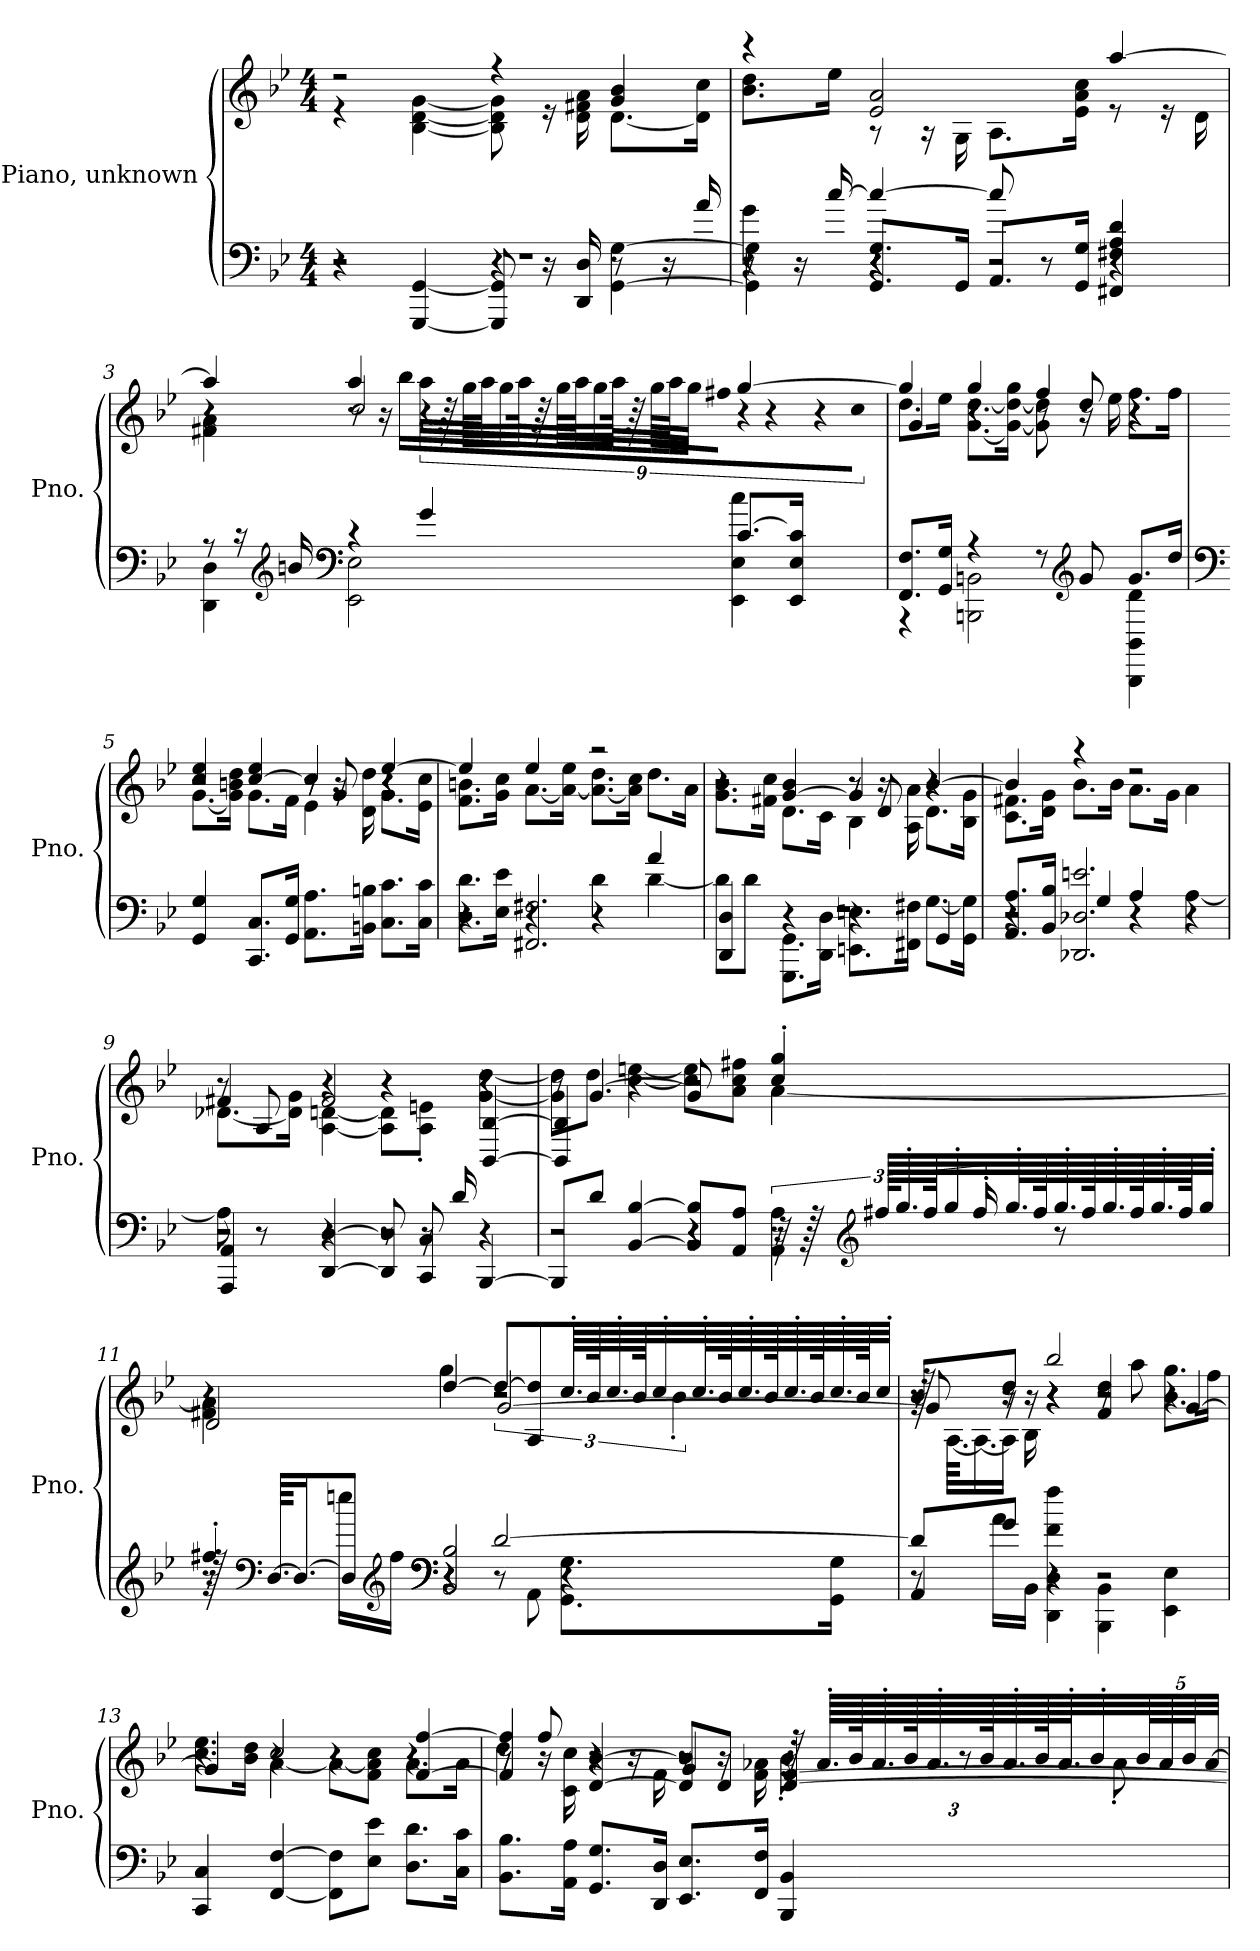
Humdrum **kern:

**kern	**kern
*part1	*part1
*staff2	*staff1
*I"Piano, unknown	*
*I'Pno.	*
*clefF4	*clefG2
*k[b-e-]	*k[b-e-]
*M4/4	*M4/4
*MM120	*MM120
=1	=1
*^	*^
*	*^	*	*
1r	4r	2r	2r	4r
.	[4GGG/ [4GG/	.	.	[4B-\ [4d\ [4g\
.	8GGG/] 8GG/]	4r	4r	8B-\] 8d\] 8g\]
.	16r	.	.	16r
.	16DD/ 16D/	.	.	16d\ 16f#X\ 16a\
.	8r	[4GG\ [4G\	4g/ 4b-/	[8.d\L
.	16r	.	.	.
.	16a/	.	.	16d\] 16cc\Jk
=2	=2	=2	=2	=2
*	*	*^	*	*
8r	4g\	4r	4GG\] 4G\]	4r	8.b-\ 8.dd\L
16r	.	.	.	.	.
[16cc/	.	.	.	.	16ee-\Jk
4cc/_	4r	8.GG/ 8.G/L	4r	2e-/ 2a/	8r
.	.	.	.	.	16r
.	.	16GG/Jk	.	.	16G\
8cc/]	2r	8.AA/L	2r	.	8.A\L
8r	.	.	.	.	.
.	.	16GG/ 16G/Jk	.	.	16e-\ 16a\ 16cc\Jk
4r	.	4FF#X/ 4F#X/ 4A/ 4d/	.	[4aa/	8r
.	.	.	.	.	16r
.	.	.	.	.	16d\
*	*v	*v	*v	*	*
!!LO:LB:g=z
=3	=3	=3	=3
*	*	*	*^
8r	4DD\ 4D\	4aa/]	4f#X\ 4a\	4r
16r	.	.	.	.
*clefG2	*	*	*	*
16bn/	.	.	.	.
*clefF4	*	*	*	*
4r	2EE-\ 2E-\	4aa/	8r	2cc/
.	.	.	16r	.
.	.	.	16bb-\LL	.
4g/	.	4r	96aa\JJkk	.
.	.	.	96r	.
.	.	.	96gg\LLLL	.
*	*	*	*Xbrackettup	*
.	.	.	96aa\J	.
.	.	.	48gg\	.
*	*	*	*brackettup	*
.	.	.	96aa\JJJk	.
.	.	.	96r	.
.	.	.	96gg\LLLL	.
*	*	*	*Xbrackettup	*
.	.	.	96aa\J	.
.	.	.	48gg\	.
*	*	*	*brackettup	*
.	.	.	96aa\JJJk	.
.	.	.	96r	.
.	.	.	96gg\LLLL	.
*	*	*	*Xbrackettup	*
.	.	.	96aa\J	.
.	.	.	48gg\J	.
.	.	.	16ff#X\JJ	.
[8.c/L	4EE-\ 4E-\ 4cc\	[4gg/	8r	4r
.	.	.	16r	.
16EE-/ 16E-/ 16c/]Jk	.	.	16cc\	.
!!LO:LB:g=z	!!	!!
=4	=4	=4	=4	=4
8.FF/ 8.F/L	4r	4gg/]	8.dd\L	4g/
16GG/ 16G/Jk	.	.	16ee-\Jk	.
4r	2BBBn\ 2BBn\	4gg/	[8.g\ [8.dd\L	4r
.	.	.	16g\_ 16dd\_ 16gg\Jk	.
8r	.	4ff/	8g\] 8dd\]	8r
*clefG2	*	*	*	*
8g/	.	.	16r	8dd/
.	.	.	16ee-\	.
8.g/L	4BBB\ 4BB\ 4d\	4r	8.ff\L	4r
16dd/Jk	.	.	16ff\Jk	.
*v	*v	*	*	*
*	*v	*v	*v
=5	=5
*clefF4	*
*	*^
*	*	*^
*	*	*	*^
4GG/ 4G/	4cc/ 4ee-/	[8.g\L	2r	2r
.	.	16g\] 16bn\ 16dd\Jk	.	.
8.CC/ 8.C/L	[4cc/ 4ee-/	8.g\L	.	.
16GG/ 16G/Jk	.	16f\Jk	.	.
8.AA\ 8.A\L	4cc/]	8r	8r	4e-\
.	.	16r	8g/	.
16BBn\ 16Bn\Jk	.	16d\ 16dd\	.	.
8.C\ 8.c\L	[4ee-/	8.g\L	4r	4r
16C\ 16c\Jk	.	16e-\ 16cc\Jk	.	.
*	*	*v	*v	*v
=6	=6	=6
*^	*	*
*	*^	*	*
2r	8.D\ 8.d\L	4r	4ee-/]	8.f\ 8.bn\L
.	16E-\ 16e-\Jk	.	.	16g\ 16cc\Jk
.	4r	2.FF#X/ 2.F#X/	4ee-/	[8.a\L
.	.	.	.	16a\_ 16ee-\Jk
4r	4d\	.	2r	8.a\_ 8.dd\L
.	.	.	.	16a\] 16cc\Jk
4a/	[4d\	.	.	8.dd\L
.	.	.	.	16a\Jk
!!LO:LB:g=z
=7	=7	=7	=7	=7
*	*	*	*^	*^
1r	8d\L]	4DD/ 4D/	4r	8.g\ 8.b-\L	2r	2r
.	8d\J	.	.	.	.	.
.	.	.	.	16f#X\ 16cc\Jk	.	.
.	8.GGG\ 8.GG\L	4r	[4g/ 4b-/	8.d\L	.	.
.	16DD\ 16D\Jk	.	.	16c\Jk	.	.
.	8.EEn\ 8.En\L	4r	4g/]	8r	8r	4B-\
.	.	.	.	16r	8d/	.
.	16FF#X\ 16F#X\Jk	.	.	16A\ 16a\	.	.
.	[8.G\L	4GG/	[4b-/	8.d\L	4r	4r
.	16GG\ 16G\]Jk	.	.	16B-\ 16g\Jk	.	.
*	*	*	*	*v	*v	*v
=8	=8	=8	=8	=8
4r	2r	8.AA/ 8.A/L	4b-/]	8.c\ 8.f#X\L
.	.	16BB-/ 16B-/Jk	.	16d\ 16g\Jk
2.DD-X/ 2.D-X/ 2.en/	.	4G/	4r	8.b-\L
.	.	.	.	16b-\Jk
.	4r	4A/	2r	8.a\L
.	.	.	.	16g\Jk
.	[4A\	4r	.	4a\
=9	=9	=9	=9	=9
*	*	*	*	*^
2r	8A\]	4AAA/ 4AA/	4f#X/	[8.d-X\L	8r
.	8r	.	.	.	8A/
.	.	.	.	16d-\] 16g\Jk	.
.	4r	[4DD/ [4D/	2f#/	[4A\ [4dn\	4r
8r	2r	8DD/] 8D/]	.	8A\] 8d\]L	4r
8CC/ 8C/	.	16r	.	8A\' 8en\'J	.
.	.	16d/	.	.	.
4r	.	[4BBB-/	4r	[4g\ [4dd\	[4BB-/ [4B-/
!!LO:LB:g=z	!!	!!
=10	=10	=10	=10	=10	=10
2r	2r	8BBB-/L]	8r	8g\] 8dd\]L	4BB-/] 4B-/]
.	.	8d/J	[4.g/	8dd\J	.
.	.	[4BB-/ [4B-/	.	[4cc\ [4een\	4r
4r	4r	8BB-/] 8B-/]L	8g/]	8cc\] 8ee\]L	2r
.	.	8AA/ 8A/J	8r	8a\ 8cc\ 8ff#X\J	.
64r	4AA\ 4A\	12r	4cc/' 4gg/'	[4a\	.
128r	.	.	.	.	.
*clefG2	*	*	*	*	*
128ff#X/KLLLL	.	.	.	.	.
64.gg'/	.	.	.	.	.
128ff#/JK	.	.	.	.	.
32gg'/	.	.	.	.	.
.	.	24ff#'/	.	.	.
64.gg'/L	.	.	.	.	.
128ff#/K	.	.	.	.	.
64.gg'/	.	8r	.	.	.
128ff#/K	.	.	.	.	.
64.gg'/	.	.	.	.	.
128ff#/K	.	.	.	.	.
64.gg'/	.	.	.	.	.
128ff#/JK	.	.	.	.	.
32gg'/JJJ	.	.	.	.	.
!!LO:LB:g=z	!!	!!
=11	=11	=11	=11	=11	=11
4ff#X'/	8r	128r	4r	4f#X\ 4a\]	2d/
*clefF4	*	*	*	*	*
.	.	[64.D/KKLL	.	.	.
.	.	16.D/J_	.	.	.
.	16een\LL	8D/J]	.	.	.
*clefG2	*	*	*	*	*
.	16ff#\JJ	.	.	.	.
*clefF4	*	*	*	*	*
4r	4r	2BB-/ 2B-/	[4dd/	4gg\	.
*	*	*	*	*brackettup	*
[2d/	8r	.	8dd/L_	3r	[2g/
.	8AA\	.	8A/ 8dd/]	.	.
.	8.GG\ 8.G\L	4r	64.cc'/LLL	.	.
.	.	.	128b-/K	.	.
.	.	.	64.cc'/	.	.
.	.	.	128b-/JK	.	.
.	.	.	32cc'/	.	.
.	.	.	.	6b-'\	.
.	.	.	64.cc'/L	.	.
.	.	.	128b-/K	.	.
.	.	.	64.cc'/	.	.
.	.	.	128b-/K	.	.
.	.	.	64.cc'/	.	.
.	.	.	128b-/K	.	.
.	16GG\ 16G\Jk	.	64.cc'/	.	.
.	.	.	128b-/JK	.	.
.	.	.	32cc'/JJJ	.	.
!!LO:PB:g=z
=12	=12	=12	=12	=12	=12
*	*	*	*	*	*^
8d/L]	8r	4AA/	8b-/L	8r	8g/]	128r
.	.	.	.	.	.	[64.A\KKLL
.	.	.	.	.	.	16.A\_
8g/J	16a\LL	.	8dd/J	16r	8r	16A\JJ]
.	16BB-\JJ	.	.	16B-\	.	16r
4r	4DD\ 4D\ 4f\ 4ff\	4r	2bb-/	4r	4r	4r
2r	4BBB-\ 4BB-\	2r	.	8r	4f/ 4dd/	2r
.	.	.	.	8aa\	.	.
.	4EE-\ 4E-\	.	4r	8.b-\ 8.gg\L	[4g/	.
.	.	.	.	16ff\Jk	.	.
*v	*v	*v	*	*	*	*
*	*	*	*v	*v
=13	=13	=13	=13
4CC/ 4C/	4r	8.cc\ 8.ee-\L	4g/]
.	.	16b-\ 16dd\Jk	.
[4FF/ [4F/	2cc/	[4a\	4r
8FF\] 8F\]L	.	8a\L_	4r
8E-\ 8e-\J	.	8f\ 8a\] 8cc\J	.
8.D\ 8.d\L	4r	8.a\L	[4f/ [4ff/
16C\ 16c\Jk	.	16a\Jk	.
!!LO:LB:g=z
=14	=14	=14	=14
*	*	*	*^
8.BB-\ 8.B-\L	8r	8r	4f/] 4ff/]	4dd\
.	8ff/	16r	.	.
16AA\ 16A\Jk	.	16c\ 16cc\	.	.
8.GG/ 8.G/L	[4d/ [4b-/	8r	4r	4r
.	.	16r	.	.
16DD/ 16D/Jk	.	16f\	.	.
8.EE-/ 8.E-/L	8d/] 8b-/]L	8r	4g/	2r
.	8d/J	16r	.	.
16FF/ 16F/Jk	.	16f\ 16a-X\	.	.
4BBB-/ 4BB-/	128r	12b-'\	[4d/ [4f/	.
.	64.a-'/LLLL	.	.	.
.	128b-/K	.	.	.
.	64.a-'/	.	.	.
.	128b-/K	.	.	.
.	64.a-'/	.	.	.
.	.	12r	.	.
.	128b-/K	.	.	.
.	64.a-'/	.	.	.
.	128b-/K	.	.	.
.	64.a-'/J	.	.	.
.	32b-'/	.	.	.
.	.	12a-'\	.	.
*	*Xbrackettup	*	*	*
.	80b-/L	.	.	.
.	80a-/	.	.	.
.	80b-/J	.	.	.
.	[40a-/JJJ	.	.	.
*	*v	*v	*v	*v
=	=
*-	*-
